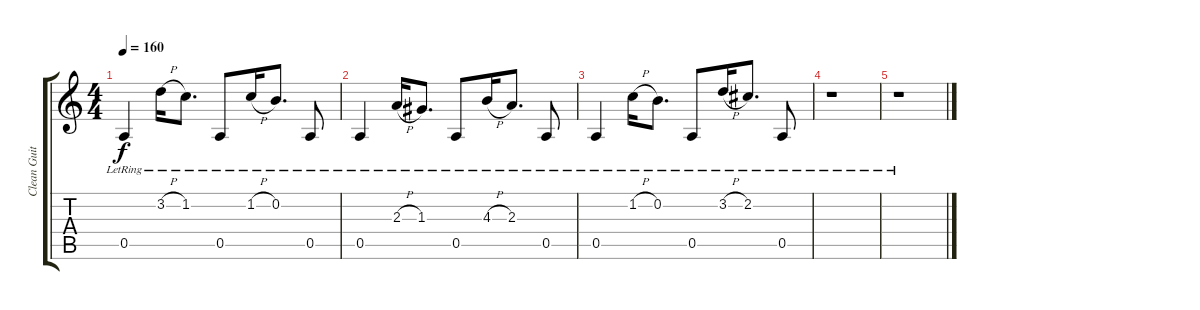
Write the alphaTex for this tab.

\track ("Clean Guitar" "Clean Guit") {instrument acousticguitarsteel}
\staff {score tabs}
\tuning (E4 B3 G3 D3 A2 E2) {hide}
\ts (4 4)
\tempo 160
\clef g2
\ks c
0.5{lr}.4{dy f} 3.2{h lr}.16 1.2{lr}.8{d} 0.5{lr}.8 1.2{h lr}.16 0.2{lr}.8{d} 0.5{lr}.8 |
0.5{lr}.4 2.3{h lr}.16 1.3{lr}.8{d} 0.5{lr}.8 4.3{h lr}.16 2.3{lr}.8{d} 0.5{lr}.8 |
0.5{lr}.4 1.2{h lr}.16 0.2{lr}.8{d} 0.5{lr}.8 3.2{h lr}.16 2.2{lr}.8{d} 0.5{lr}.8 |
r.1 |
r.1
